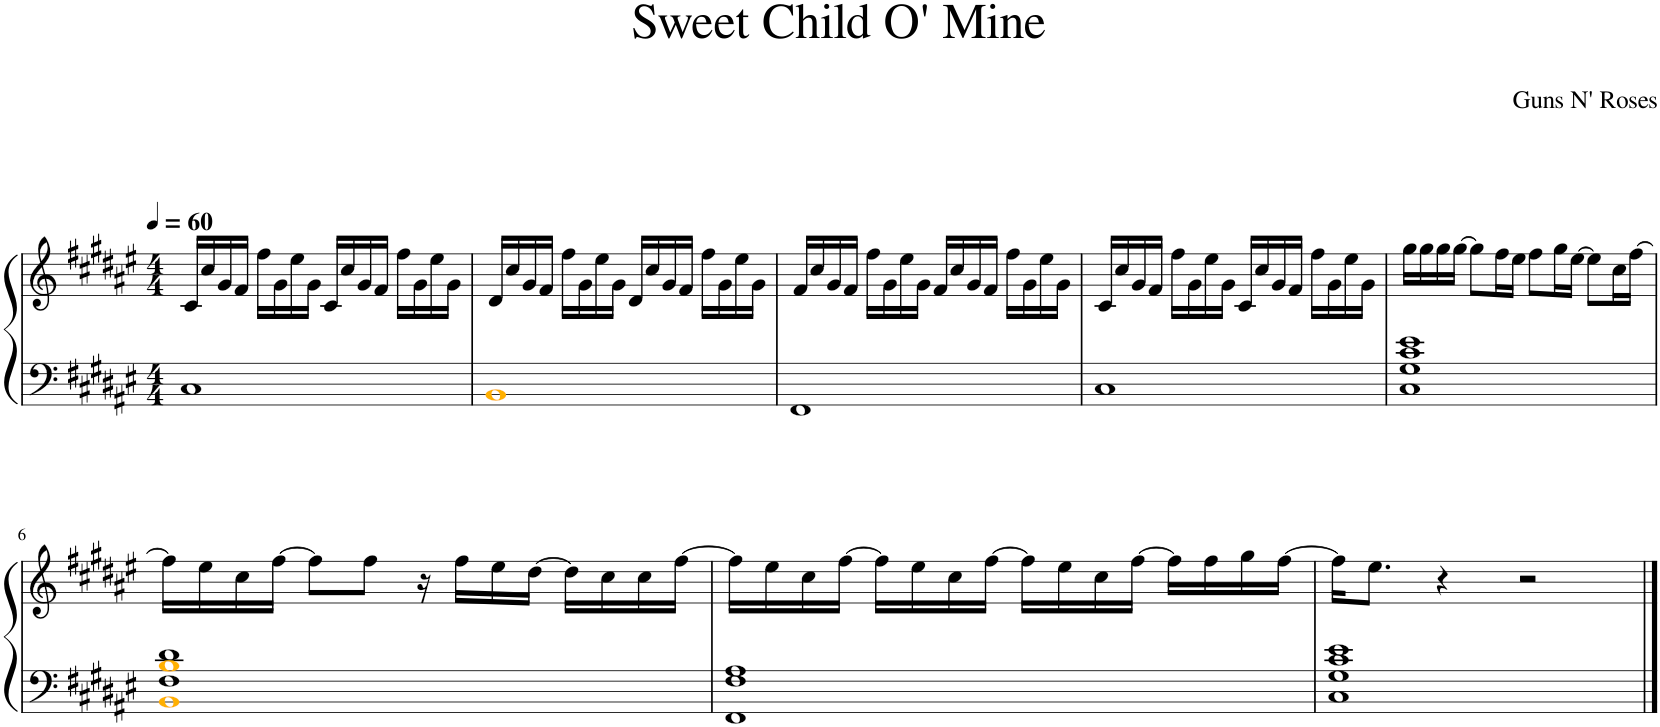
**kern	**kern
*part1	*part1
*staff2	*staff1
*I"Piano	*
*I'Pno.	*
*clefF4	*clefG2
*k[f#c#g#d#a#e#]	*k[f#c#g#d#a#e#]
*M4/4	*M4/4
*MM60	*MM60
=1	=1
1C#	16c#/LL
.	16cc#/
.	16g#/
.	16f#/JJ
.	16ff#\LL
.	16g#\
.	16ee#\
.	16g#\JJ
.	16c#/LL
.	16cc#/
.	16g#/
.	16f#/JJ
.	16ff#\LL
.	16g#\
.	16ee#\
.	16g#\JJ
=2	=2
1BBi	16d#/LL
.	16cc#/
.	16g#/
.	16f#/JJ
.	16ff#\LL
.	16g#\
.	16ee#\
.	16g#\JJ
.	16d#/LL
.	16cc#/
.	16g#/
.	16f#/JJ
.	16ff#\LL
.	16g#\
.	16ee#\
.	16g#\JJ
=3	=3
1FF#	16f#/LL
.	16cc#/
.	16g#/
.	16f#/JJ
.	16ff#\LL
.	16g#\
.	16ee#\
.	16g#\JJ
.	16f#/LL
.	16cc#/
.	16g#/
.	16f#/JJ
.	16ff#\LL
.	16g#\
.	16ee#\
.	16g#\JJ
=4	=4
1C#	16c#/LL
.	16cc#/
.	16g#/
.	16f#/JJ
.	16ff#\LL
.	16g#\
.	16ee#\
.	16g#\JJ
.	16c#/LL
.	16cc#/
.	16g#/
.	16f#/JJ
.	16ff#\LL
.	16g#\
.	16ee#\
.	16g#\JJ
=5	=5
*^	*
1G# 1c# 1e#	1C#	16gg#\LL
.	.	16gg#\
.	.	16gg#\
.	.	[16gg#\JJ
.	.	8gg#\L]
.	.	16ff#\L
.	.	16ee#\JJ
.	.	8ff#\L
.	.	16gg#\L
.	.	[16ee#\JJ
.	.	8ee#\L]
.	.	16cc#\L
.	.	[16ff#\JJ
!!LO:LB:g=z
=6	=6	=6
1F# 1Bi 1d#	1BBi	16ff#\LL]
.	.	16ee#\
.	.	16cc#\
.	.	[16ff#\JJ
.	.	8ff#\L]
.	.	8ff#\J
.	.	16r
.	.	16ff#\LL
.	.	16ee#\
.	.	[16dd#\JJ
.	.	16dd#\LL]
.	.	16cc#\
.	.	16cc#\
.	.	[16ff#\JJ
=7	=7	=7
1F# 1A#	1FF#	16ff#\LL]
.	.	16ee#\
.	.	16cc#\
.	.	[16ff#\JJ
.	.	16ff#\LL]
.	.	16ee#\
.	.	16cc#\
.	.	[16ff#\JJ
.	.	16ff#\LL]
.	.	16ee#\
.	.	16cc#\
.	.	[16ff#\JJ
.	.	16ff#\LL]
.	.	16ff#\
.	.	16gg#\
.	.	[16ff#\JJ
=8	=8	=8
1G# 1c# 1e#	1C#	16ff#\KL]
.	.	8.ee#\J
.	.	4r
.	.	2r
*v	*v	*
==	==
*-	*-
